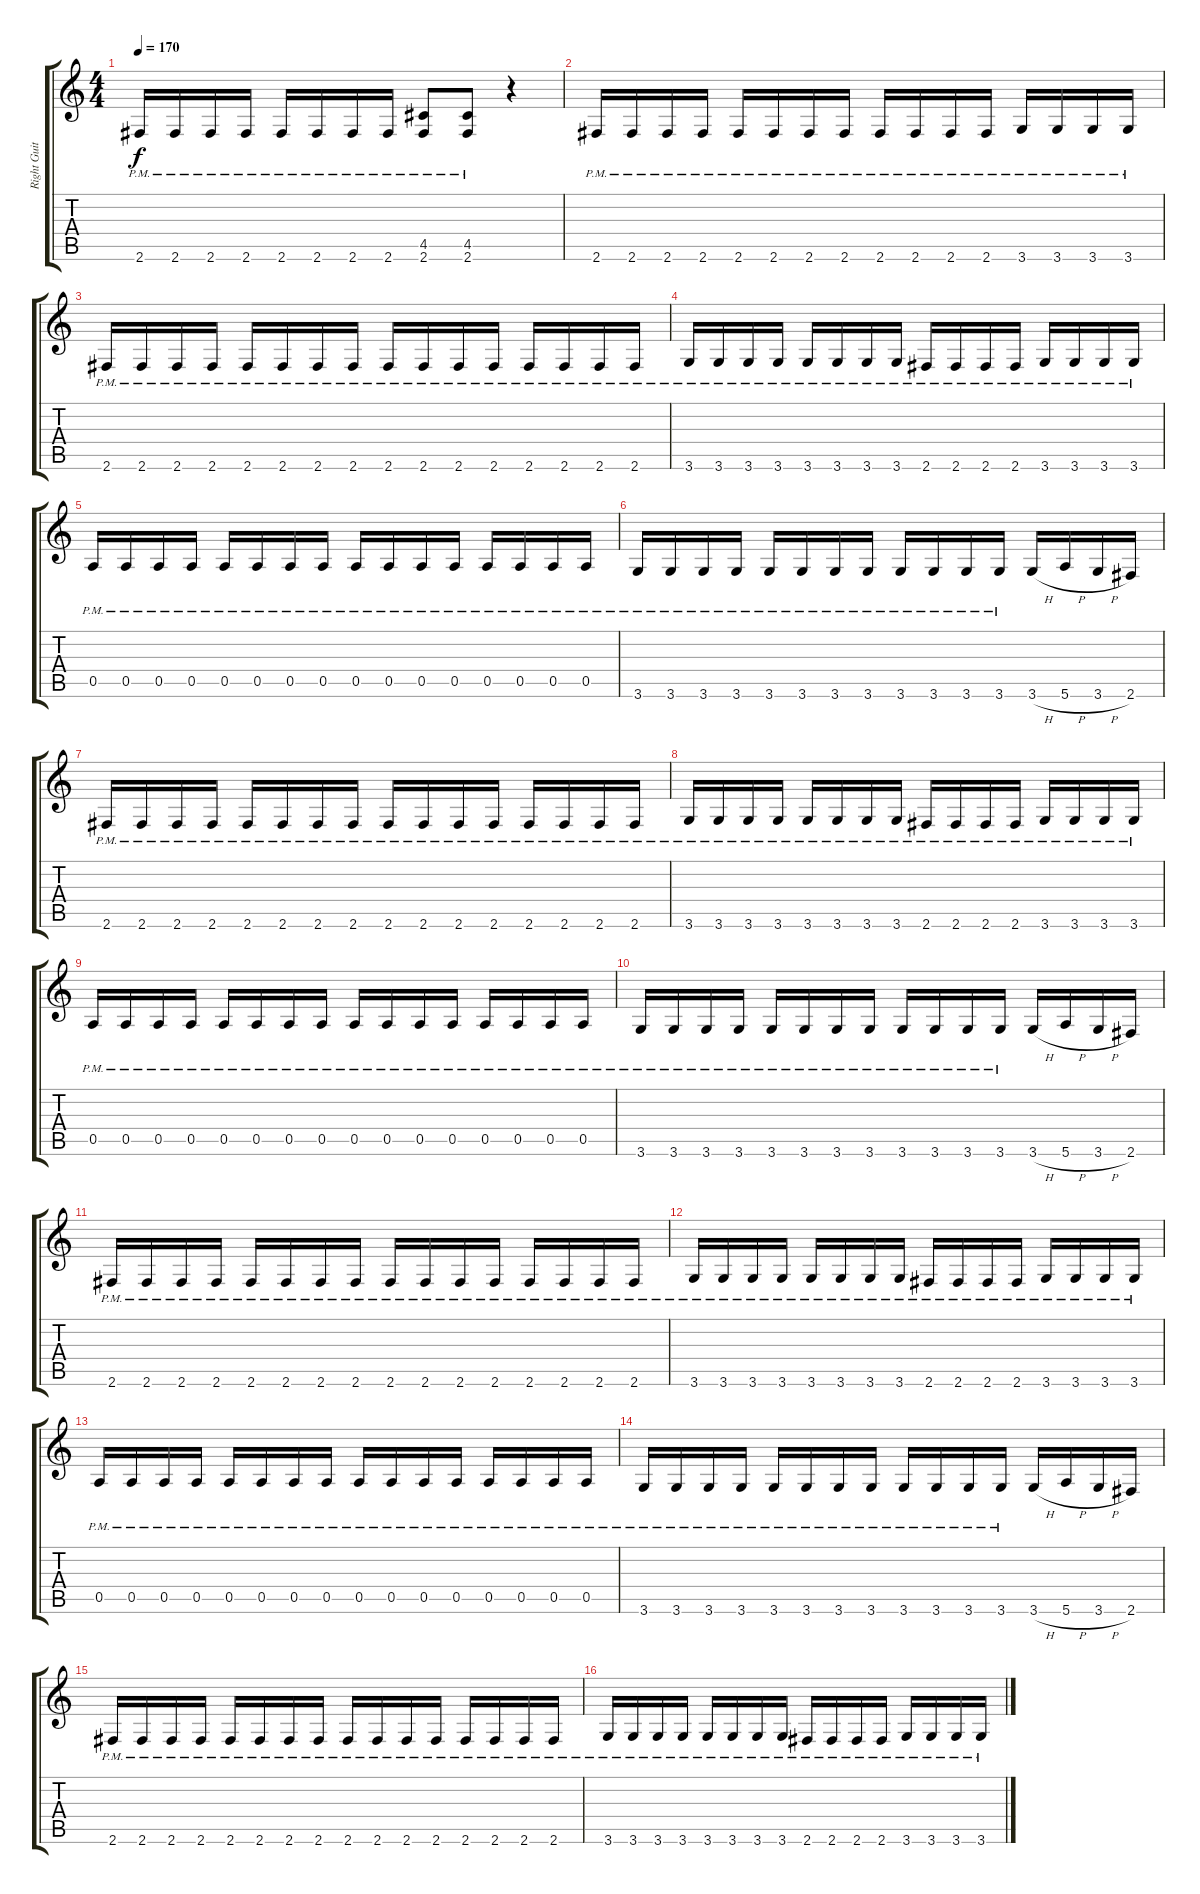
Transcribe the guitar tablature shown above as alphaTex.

\track ("Right Guitar" "Right Guit") {instrument distortionguitar}
\staff {score tabs}
\tuning (E4 B3 G3 D3 A2 E2) {hide}
\ts (4 4)
\tempo 170
\clef g2
\ks c
2.6{pm}.16{dy f} 2.6{pm}.16 2.6{pm}.16 2.6{pm}.16 2.6{pm}.16 2.6{pm}.16 2.6{pm}.16 2.6{pm}.16 (4.5{pm} 2.6{pm}).8 (4.5{pm} 2.6{pm}).8 r.4 |
2.6{pm}.16 2.6{pm}.16 2.6{pm}.16 2.6{pm}.16 2.6{pm}.16 2.6{pm}.16 2.6{pm}.16 2.6{pm}.16 2.6{pm}.16 2.6{pm}.16 2.6{pm}.16 2.6{pm}.16 3.6{pm}.16 3.6{pm}.16 3.6{pm}.16 3.6{pm}.16 |
2.6{pm}.16 2.6{pm}.16 2.6{pm}.16 2.6{pm}.16 2.6{pm}.16 2.6{pm}.16 2.6{pm}.16 2.6{pm}.16 2.6{pm}.16 2.6{pm}.16 2.6{pm}.16 2.6{pm}.16 2.6{pm}.16 2.6{pm}.16 2.6{pm}.16 2.6{pm}.16 |
3.6{pm}.16 3.6{pm}.16 3.6{pm}.16 3.6{pm}.16 3.6{pm}.16 3.6{pm}.16 3.6{pm}.16 3.6{pm}.16 2.6{pm}.16 2.6{pm}.16 2.6{pm}.16 2.6{pm}.16 3.6{pm}.16 3.6{pm}.16 3.6{pm}.16 3.6{pm}.16 |
0.5{pm}.16 0.5{pm}.16 0.5{pm}.16 0.5{pm}.16 0.5{pm}.16 0.5{pm}.16 0.5{pm}.16 0.5{pm}.16 0.5{pm}.16 0.5{pm}.16 0.5{pm}.16 0.5{pm}.16 0.5{pm}.16 0.5{pm}.16 0.5{pm}.16 0.5{pm}.16 |
3.6{pm}.16 3.6{pm}.16 3.6{pm}.16 3.6{pm}.16 3.6{pm}.16 3.6{pm}.16 3.6{pm}.16 3.6{pm}.16 3.6{pm}.16 3.6{pm}.16 3.6{pm}.16 3.6{pm}.16 3.6{h}.16 5.6{h}.16 3.6{h}.16 2.6.16 |
2.6{pm}.16 2.6{pm}.16 2.6{pm}.16 2.6{pm}.16 2.6{pm}.16 2.6{pm}.16 2.6{pm}.16 2.6{pm}.16 2.6{pm}.16 2.6{pm}.16 2.6{pm}.16 2.6{pm}.16 2.6{pm}.16 2.6{pm}.16 2.6{pm}.16 2.6{pm}.16 |
3.6{pm}.16 3.6{pm}.16 3.6{pm}.16 3.6{pm}.16 3.6{pm}.16 3.6{pm}.16 3.6{pm}.16 3.6{pm}.16 2.6{pm}.16 2.6{pm}.16 2.6{pm}.16 2.6{pm}.16 3.6{pm}.16 3.6{pm}.16 3.6{pm}.16 3.6{pm}.16 |
0.5{pm}.16 0.5{pm}.16 0.5{pm}.16 0.5{pm}.16 0.5{pm}.16 0.5{pm}.16 0.5{pm}.16 0.5{pm}.16 0.5{pm}.16 0.5{pm}.16 0.5{pm}.16 0.5{pm}.16 0.5{pm}.16 0.5{pm}.16 0.5{pm}.16 0.5{pm}.16 |
3.6{pm}.16 3.6{pm}.16 3.6{pm}.16 3.6{pm}.16 3.6{pm}.16 3.6{pm}.16 3.6{pm}.16 3.6{pm}.16 3.6{pm}.16 3.6{pm}.16 3.6{pm}.16 3.6{pm}.16 3.6{h}.16 5.6{h}.16 3.6{h}.16 2.6.16 |
2.6{pm}.16 2.6{pm}.16 2.6{pm}.16 2.6{pm}.16 2.6{pm}.16 2.6{pm}.16 2.6{pm}.16 2.6{pm}.16 2.6{pm}.16 2.6{pm}.16 2.6{pm}.16 2.6{pm}.16 2.6{pm}.16 2.6{pm}.16 2.6{pm}.16 2.6{pm}.16 |
3.6{pm}.16 3.6{pm}.16 3.6{pm}.16 3.6{pm}.16 3.6{pm}.16 3.6{pm}.16 3.6{pm}.16 3.6{pm}.16 2.6{pm}.16 2.6{pm}.16 2.6{pm}.16 2.6{pm}.16 3.6{pm}.16 3.6{pm}.16 3.6{pm}.16 3.6{pm}.16 |
0.5{pm}.16 0.5{pm}.16 0.5{pm}.16 0.5{pm}.16 0.5{pm}.16 0.5{pm}.16 0.5{pm}.16 0.5{pm}.16 0.5{pm}.16 0.5{pm}.16 0.5{pm}.16 0.5{pm}.16 0.5{pm}.16 0.5{pm}.16 0.5{pm}.16 0.5{pm}.16 |
3.6{pm}.16 3.6{pm}.16 3.6{pm}.16 3.6{pm}.16 3.6{pm}.16 3.6{pm}.16 3.6{pm}.16 3.6{pm}.16 3.6{pm}.16 3.6{pm}.16 3.6{pm}.16 3.6{pm}.16 3.6{h}.16 5.6{h}.16 3.6{h}.16 2.6.16 |
2.6{pm}.16 2.6{pm}.16 2.6{pm}.16 2.6{pm}.16 2.6{pm}.16 2.6{pm}.16 2.6{pm}.16 2.6{pm}.16 2.6{pm}.16 2.6{pm}.16 2.6{pm}.16 2.6{pm}.16 2.6{pm}.16 2.6{pm}.16 2.6{pm}.16 2.6{pm}.16 |
3.6{pm}.16 3.6{pm}.16 3.6{pm}.16 3.6{pm}.16 3.6{pm}.16 3.6{pm}.16 3.6{pm}.16 3.6{pm}.16 2.6{pm}.16 2.6{pm}.16 2.6{pm}.16 2.6{pm}.16 3.6{pm}.16 3.6{pm}.16 3.6{pm}.16 3.6{pm}.16
